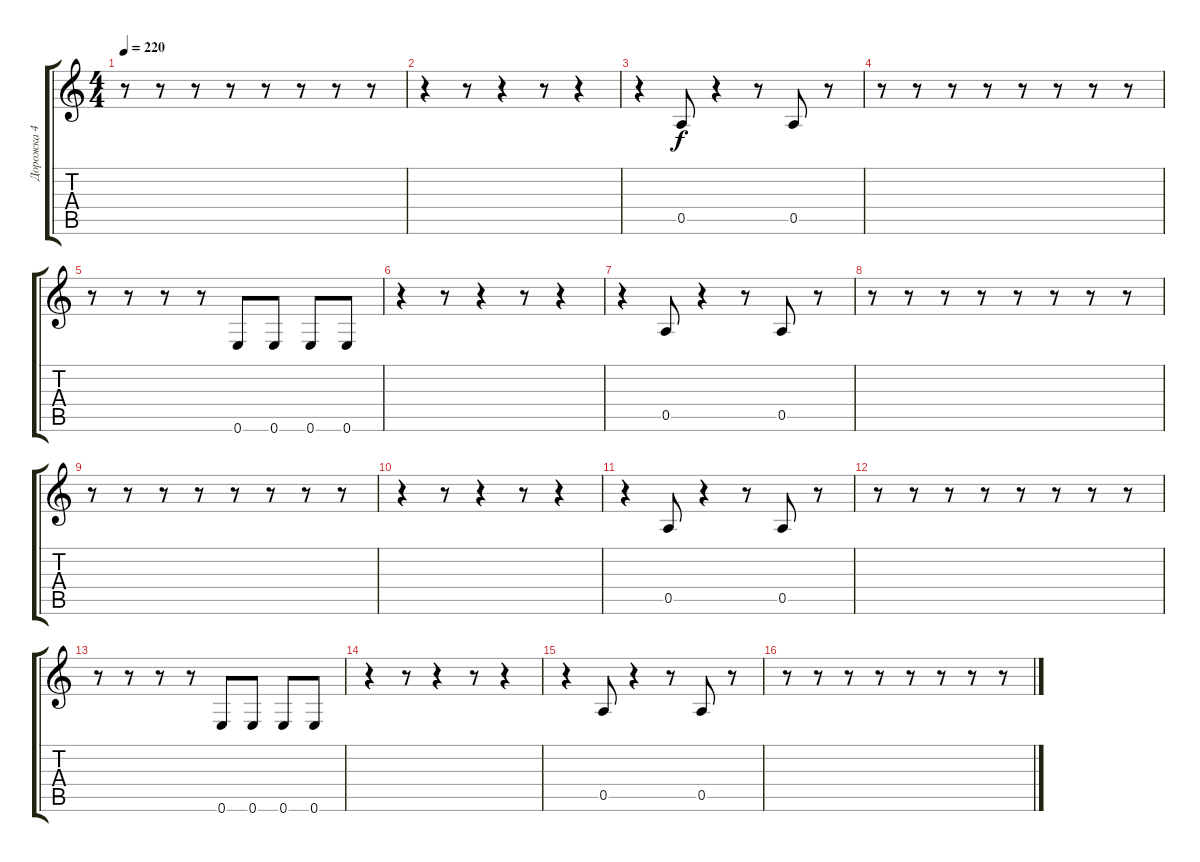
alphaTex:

\track ("Дорожка 4" "Дорожка 4") {instrument electricbasspick}
\staff {score tabs}
\tuning (E4 B3 G3 D3 A2 E2) {hide}
\ts (4 4)
\tempo 220
\clef g2
\ks c
r.8{dy f} r.8 r.8 r.8 r.8 r.8 r.8 r.8 |
r.4 r.8 r.4 r.8 r.4 |
r.4 0.5.8 r.4 r.8 0.5.8 r.8 |
r.8 r.8 r.8 r.8 r.8 r.8 r.8 r.8 |
r.8 r.8 r.8 r.8 0.6.8 0.6.8 0.6.8 0.6.8 |
r.4 r.8 r.4 r.8 r.4 |
r.4 0.5.8 r.4 r.8 0.5.8 r.8 |
r.8 r.8 r.8 r.8 r.8 r.8 r.8 r.8 |
r.8 r.8 r.8 r.8 r.8 r.8 r.8 r.8 |
r.4 r.8 r.4 r.8 r.4 |
r.4 0.5.8 r.4 r.8 0.5.8 r.8 |
r.8 r.8 r.8 r.8 r.8 r.8 r.8 r.8 |
r.8 r.8 r.8 r.8 0.6.8 0.6.8 0.6.8 0.6.8 |
r.4 r.8 r.4 r.8 r.4 |
r.4 0.5.8 r.4 r.8 0.5.8 r.8 |
r.8 r.8 r.8 r.8 r.8 r.8 r.8 r.8
